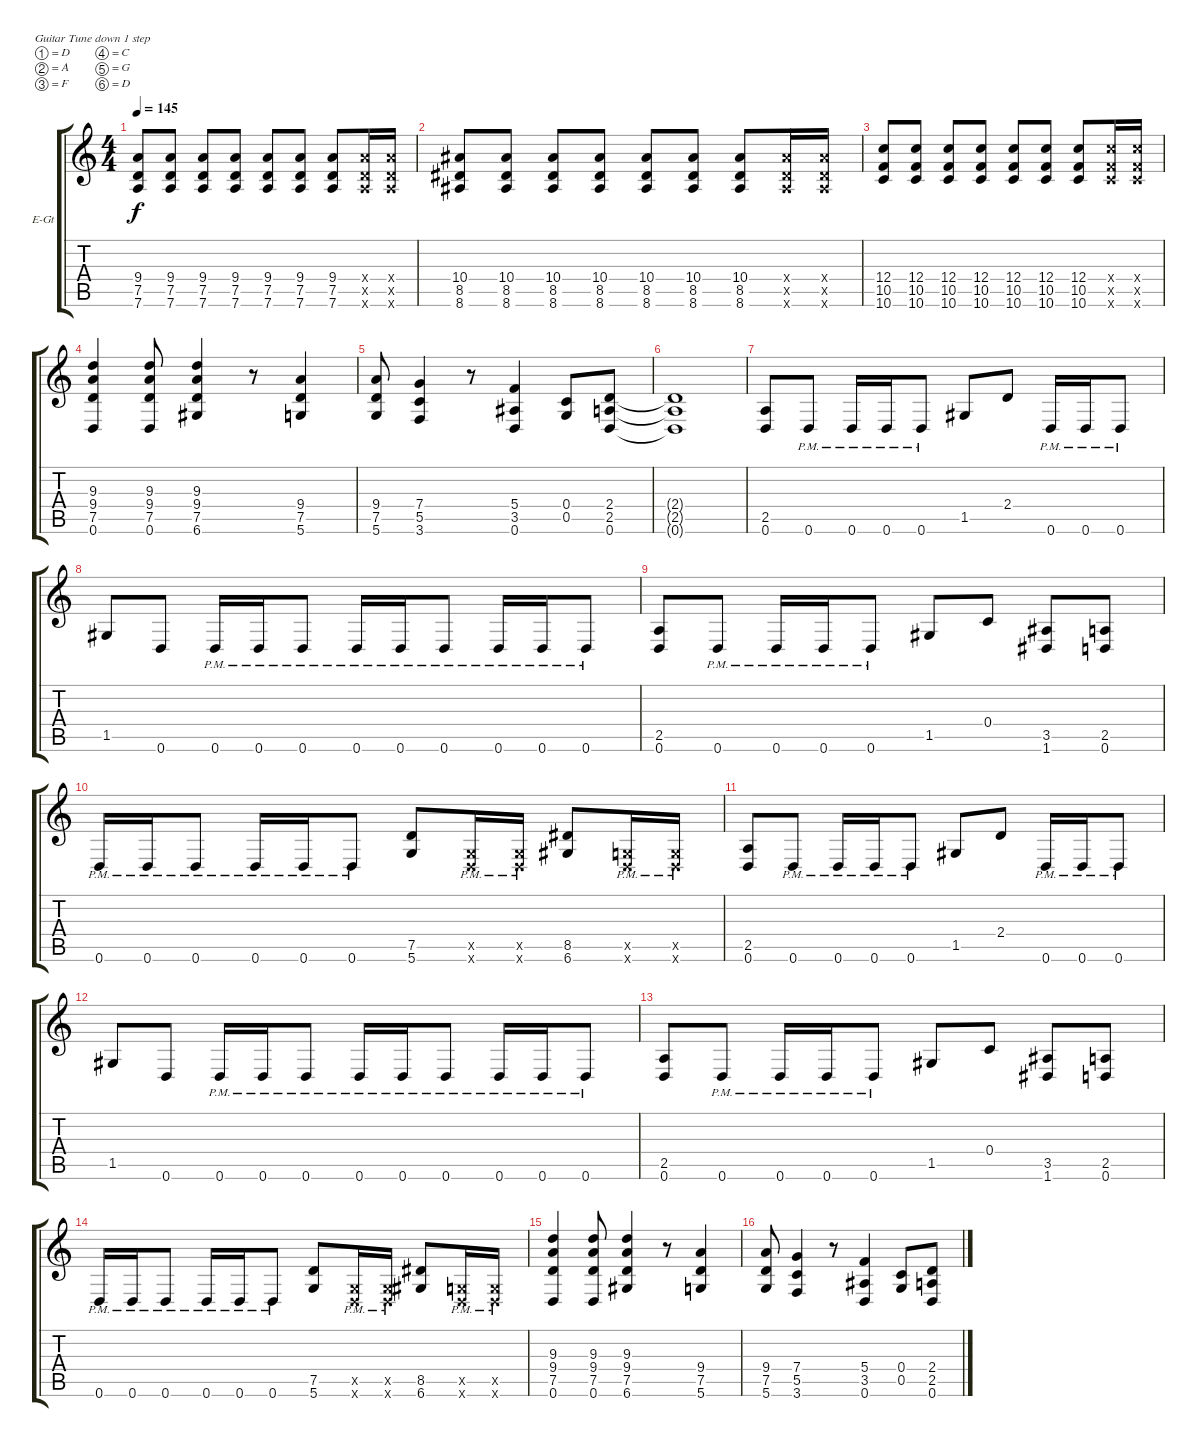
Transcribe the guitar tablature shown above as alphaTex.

\bracketExtendMode groupsimilarinstruments
\firstSystemTrackNameOrientation horizontal
\otherSystemsTrackNameOrientation horizontal
\track ("Kaleb - Rhythm" "E-Gt") {instrument distortionguitar}
\staff {score tabs}
\tuning (D4 A3 F3 C3 G2 D2)
\ts (4 4)
\tempo 145
\clef g2
\ks c
(7.6 7.5 9.4).8{dy f} (7.6 7.5 9.4).8 (7.6 7.5 9.4).8 (7.6 7.5 9.4).8 (7.6 7.5 9.4).8 (7.6 7.5 9.4).8 (7.6 7.5 9.4).8 (7.6{x} 7.5{x} 9.4{x}).16 (7.6{x} 7.5{x} 9.4{x}).16 |
(8.6 8.5 10.4).8 (8.6 8.5 10.4).8 (8.6 8.5 10.4).8 (8.6 8.5 10.4).8 (8.6 8.5 10.4).8 (8.6 8.5 10.4).8 (8.6 8.5 10.4).8 (8.6{x} 8.5{x} 10.4{x}).16 (8.6{x} 8.5{x} 10.4{x}).16 |
(10.6 10.5 12.4).8 (10.6 10.5 12.4).8 (10.6 10.5 12.4).8 (10.6 10.5 12.4).8 (10.6 10.5 12.4).8 (10.6 10.5 12.4).8 (10.6 10.5 12.4).8 (10.6{x} 10.5{x} 12.4{x}).16 (10.6{x} 10.5{x} 12.4{x}).16 |
(7.5 9.4 9.3 0.6).4 (0.6 7.5 9.4 9.3).8 (6.6 7.5 9.4 9.3).4 r.8 (5.6 7.5 9.4).4 |
(5.6 7.5 9.4).8 (3.6 5.5 7.4).4 r.8 (0.6 3.5 5.4).4 (0.4 0.5).8 (0.6 2.5 2.4).8 |
(0.6{t} 2.5{t} 2.4{t}).1 |
(0.6 2.5).8 0.6{pm}.8 0.6{pm}.16 0.6{pm}.16 0.6{pm}.8 1.5.8 2.4.8 0.6{pm}.16 0.6{pm}.16 0.6{pm}.8 |
1.5.8 0.6.8 0.6{pm}.16 0.6{pm}.16 0.6{pm}.8 0.6{pm}.16 0.6{pm}.16 0.6{pm}.8 0.6{pm}.16 0.6{pm}.16 0.6{pm}.8 |
(0.6 2.5).8 0.6{pm}.8 0.6{pm}.16 0.6{pm}.16 0.6{pm}.8 1.5.8 0.4.8 (1.6 3.5).8 (0.6 2.5).8 |
0.6{pm}.16 0.6{pm}.16 0.6{pm}.8 0.6{pm}.16 0.6{pm}.16 0.6{pm}.8 (7.5 5.6).8 (0.6{pm x} 0.5{pm x}).16 (0.5{pm x} 0.6{pm x}).16 (6.6 8.5).8 (0.5{pm x} 0.6{pm x}).16 (0.6{pm x} 0.5{pm x}).16 |
(0.6 2.5).8 0.6{pm}.8 0.6{pm}.16 0.6{pm}.16 0.6{pm}.8 1.5.8 2.4.8 0.6{pm}.16 0.6{pm}.16 0.6{pm}.8 |
1.5.8 0.6.8 0.6{pm}.16 0.6{pm}.16 0.6{pm}.8 0.6{pm}.16 0.6{pm}.16 0.6{pm}.8 0.6{pm}.16 0.6{pm}.16 0.6{pm}.8 |
(0.6 2.5).8 0.6{pm}.8 0.6{pm}.16 0.6{pm}.16 0.6{pm}.8 1.5.8 0.4.8 (1.6 3.5).8 (0.6 2.5).8 |
0.6{pm}.16 0.6{pm}.16 0.6{pm}.8 0.6{pm}.16 0.6{pm}.16 0.6{pm}.8 (7.5 5.6).8 (0.6{pm x} 0.5{pm x}).16 (0.5{pm x} 0.6{pm x}).16 (6.6 8.5).8 (0.5{pm x} 0.6{pm x}).16 (0.6{pm x} 0.5{pm x}).16 |
(7.5 9.4 9.3 0.6).4 (0.6 7.5 9.4 9.3).8 (6.6 7.5 9.4 9.3).4 r.8 (5.6 7.5 9.4).4 |
(5.6 7.5 9.4).8 (3.6 5.5 7.4).4 r.8 (0.6 3.5 5.4).4 (0.4 0.5).8 (0.6 2.5 2.4).8
